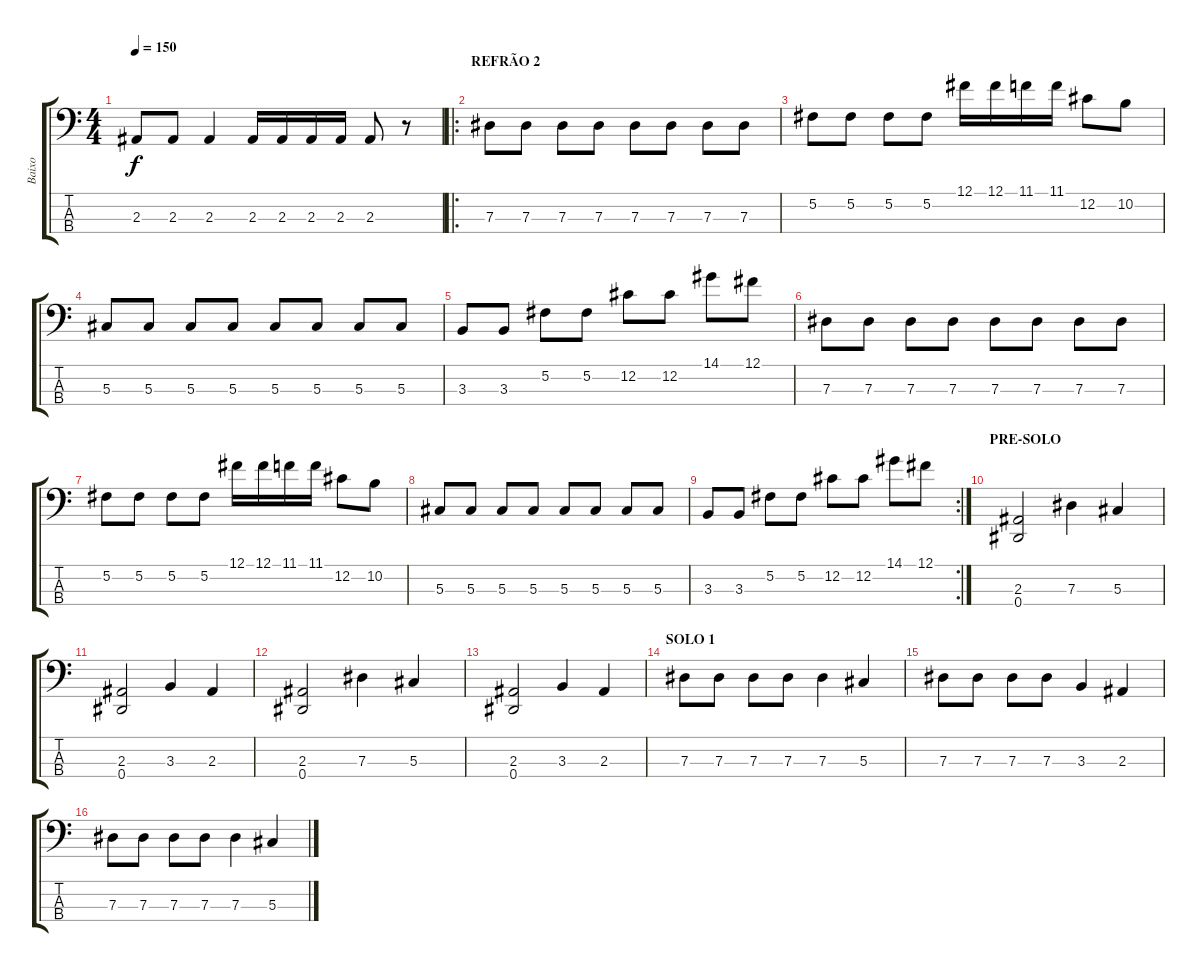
\track ("Baixo" "Baixo") {instrument electricbassfinger}
\staff {score tabs}
\tuning (Gb2 Db2 Ab1 Eb1) {hide}
\ts (4 4)
\tempo 150
\clef f4
\ks c
2.3.8{dy f} 2.3.8 2.3.4 2.3.16 2.3.16 2.3.16 2.3.16 2.3.8 r.8 |
\ro
\section ("" "REFRÃO 2")
7.3.8 7.3.8 7.3.8 7.3.8 7.3.8 7.3.8 7.3.8 7.3.8 |
5.2.8 5.2.8 5.2.8 5.2.8 12.1.16 12.1.16 11.1.16 11.1.16 12.2.8 10.2.8 |
5.3.8 5.3.8 5.3.8 5.3.8 5.3.8 5.3.8 5.3.8 5.3.8 |
3.3.8 3.3.8 5.2.8 5.2.8 12.2.8 12.2.8 14.1.8 12.1.8 |
7.3.8 7.3.8 7.3.8 7.3.8 7.3.8 7.3.8 7.3.8 7.3.8 |
5.2.8 5.2.8 5.2.8 5.2.8 12.1.16 12.1.16 11.1.16 11.1.16 12.2.8 10.2.8 |
5.3.8 5.3.8 5.3.8 5.3.8 5.3.8 5.3.8 5.3.8 5.3.8 |
\rc 2
3.3.8 3.3.8 5.2.8 5.2.8 12.2.8 12.2.8 14.1.8 12.1.8 |
\section ("" "PRE-SOLO")
(2.3 0.4).2 7.3.4 5.3.4 |
(2.3 0.4).2 3.3.4 2.3.4 |
(2.3 0.4).2 7.3.4 5.3.4 |
(2.3 0.4).2 3.3.4 2.3.4 |
\section ("" "SOLO 1")
7.3.8 7.3.8 7.3.8 7.3.8 7.3.4 5.3.4 |
7.3.8 7.3.8 7.3.8 7.3.8 3.3.4 2.3.4 |
7.3.8 7.3.8 7.3.8 7.3.8 7.3.4 5.3.4
